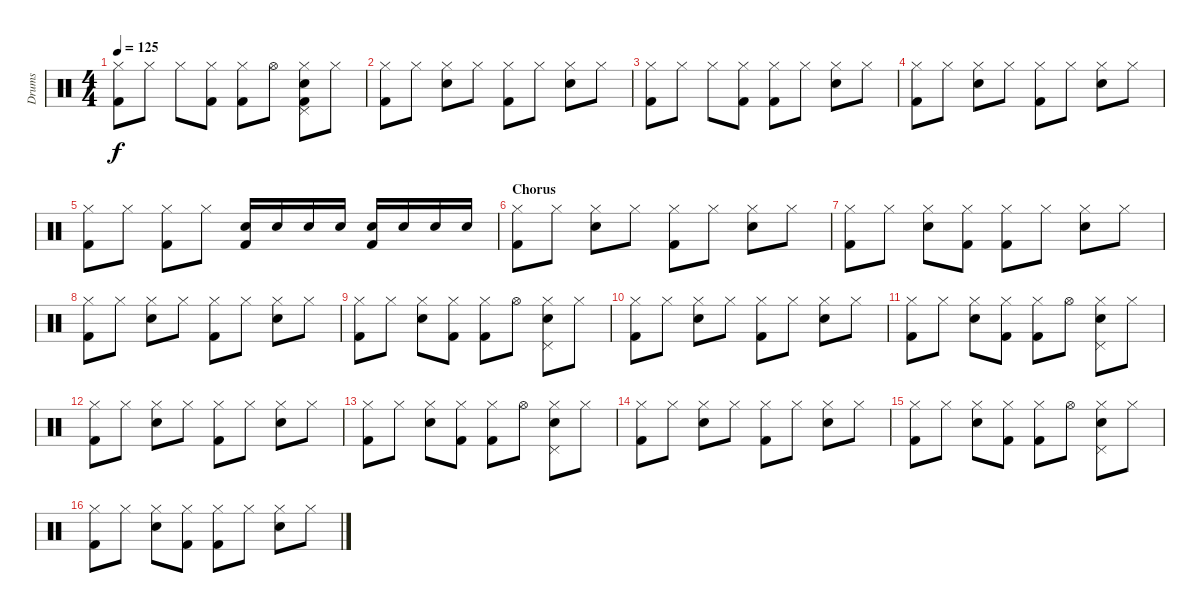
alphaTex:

\track ("Drums" "Drums") {instrument percussion}
\staff {score}
\articulation defaults
\ts (4 4)
\tempo 125
\clef neutral
\ks c
("Hi-Hat (closed)" "Kick (hit) 2").8{dy f} "Hi-Hat (closed)".8 "Hi-Hat (closed)".8 ("Hi-Hat (closed)" "Kick (hit) 2").8 ("Hi-Hat (closed)" "Kick (hit) 2").8 "Hi-Hat (open)".8 ("Hi-Hat (closed)" "Pedal Hi-Hat (hit)" "Snare (hit) 2" "Kick (hit) 2").8 "Hi-Hat (closed)".8 |
("Hi-Hat (closed)" "Kick (hit) 2").8 "Hi-Hat (closed)".8 ("Hi-Hat (closed)" "Snare (hit) 2").8 "Hi-Hat (closed)".8 ("Hi-Hat (closed)" "Kick (hit) 2").8 "Hi-Hat (closed)".8 ("Hi-Hat (closed)" "Snare (hit) 2").8 "Hi-Hat (closed)".8 |
("Hi-Hat (closed)" "Kick (hit) 2").8 "Hi-Hat (closed)".8 "Hi-Hat (closed)".8 ("Hi-Hat (closed)" "Kick (hit) 2").8 ("Hi-Hat (closed)" "Kick (hit) 2").8 "Hi-Hat (closed)".8 ("Hi-Hat (closed)" "Snare (hit) 2").8 "Hi-Hat (closed)".8 |
("Hi-Hat (closed)" "Kick (hit) 2").8 "Hi-Hat (closed)".8 ("Hi-Hat (closed)" "Snare (hit) 2").8 "Hi-Hat (closed)".8 ("Hi-Hat (closed)" "Kick (hit) 2").8 "Hi-Hat (closed)".8 ("Hi-Hat (closed)" "Snare (hit) 2").8 "Hi-Hat (closed)".8 |
("Hi-Hat (closed)" "Kick (hit) 2").8 "Hi-Hat (closed)".8 ("Hi-Hat (closed)" "Kick (hit) 2").8 "Hi-Hat (closed)".8 ("Snare (hit) 2" "Kick (hit) 2").16 "Snare (hit) 2".16 "Snare (hit) 2".16 "Snare (hit) 2".16 ("Snare (hit) 2" "Kick (hit) 2").16 "Snare (hit) 2".16 "Snare (hit) 2".16 "Snare (hit) 2".16 |
\section ("" "Chorus")
("Hi-Hat (closed)" "Kick (hit) 2").8 "Hi-Hat (closed)".8 ("Hi-Hat (closed)" "Snare (hit) 2").8 "Hi-Hat (closed)".8 ("Hi-Hat (closed)" "Kick (hit) 2").8 "Hi-Hat (closed)".8 ("Hi-Hat (closed)" "Snare (hit) 2").8 "Hi-Hat (closed)".8 |
("Hi-Hat (closed)" "Kick (hit) 2").8 "Hi-Hat (closed)".8 ("Hi-Hat (closed)" "Snare (hit) 2").8 ("Hi-Hat (closed)" "Kick (hit) 2").8 ("Hi-Hat (closed)" "Kick (hit) 2").8 "Hi-Hat (closed)".8 ("Hi-Hat (closed)" "Snare (hit) 2").8 "Hi-Hat (closed)".8 |
("Hi-Hat (closed)" "Kick (hit) 2").8 "Hi-Hat (closed)".8 ("Hi-Hat (closed)" "Snare (hit) 2").8 "Hi-Hat (closed)".8 ("Hi-Hat (closed)" "Kick (hit) 2").8 "Hi-Hat (closed)".8 ("Hi-Hat (closed)" "Snare (hit) 2").8 "Hi-Hat (closed)".8 |
("Hi-Hat (closed)" "Kick (hit) 2").8 "Hi-Hat (closed)".8 ("Hi-Hat (closed)" "Snare (hit) 2").8 ("Hi-Hat (closed)" "Kick (hit) 2").8 ("Hi-Hat (closed)" "Kick (hit) 2").8 "Hi-Hat (open)".8 ("Hi-Hat (closed)" "Pedal Hi-Hat (hit)" "Snare (hit) 2").8 "Hi-Hat (closed)".8 |
("Hi-Hat (closed)" "Kick (hit) 2").8 "Hi-Hat (closed)".8 ("Hi-Hat (closed)" "Snare (hit) 2").8 "Hi-Hat (closed)".8 ("Hi-Hat (closed)" "Kick (hit) 2").8 "Hi-Hat (closed)".8 ("Hi-Hat (closed)" "Snare (hit) 2").8 "Hi-Hat (closed)".8 |
("Hi-Hat (closed)" "Kick (hit) 2").8 "Hi-Hat (closed)".8 ("Hi-Hat (closed)" "Snare (hit) 2").8 ("Hi-Hat (closed)" "Kick (hit) 2").8 ("Hi-Hat (closed)" "Kick (hit) 2").8 "Hi-Hat (open)".8 ("Hi-Hat (closed)" "Pedal Hi-Hat (hit)" "Snare (hit) 2").8 "Hi-Hat (closed)".8 |
("Hi-Hat (closed)" "Kick (hit) 2").8 "Hi-Hat (closed)".8 ("Hi-Hat (closed)" "Snare (hit) 2").8 "Hi-Hat (closed)".8 ("Hi-Hat (closed)" "Kick (hit) 2").8 "Hi-Hat (closed)".8 ("Hi-Hat (closed)" "Snare (hit) 2").8 "Hi-Hat (closed)".8 |
("Hi-Hat (closed)" "Kick (hit) 2").8 "Hi-Hat (closed)".8 ("Hi-Hat (closed)" "Snare (hit) 2").8 ("Hi-Hat (closed)" "Kick (hit) 2").8 ("Hi-Hat (closed)" "Kick (hit) 2").8 "Hi-Hat (open)".8 ("Hi-Hat (closed)" "Pedal Hi-Hat (hit)" "Snare (hit) 2").8 "Hi-Hat (closed)".8 |
("Hi-Hat (closed)" "Kick (hit) 2").8 "Hi-Hat (closed)".8 ("Hi-Hat (closed)" "Snare (hit) 2").8 "Hi-Hat (closed)".8 ("Hi-Hat (closed)" "Kick (hit) 2").8 "Hi-Hat (closed)".8 ("Hi-Hat (closed)" "Snare (hit) 2").8 "Hi-Hat (closed)".8 |
("Hi-Hat (closed)" "Kick (hit) 2").8 "Hi-Hat (closed)".8 ("Hi-Hat (closed)" "Snare (hit) 2").8 ("Hi-Hat (closed)" "Kick (hit) 2").8 ("Hi-Hat (closed)" "Kick (hit) 2").8 "Hi-Hat (open)".8 ("Hi-Hat (closed)" "Pedal Hi-Hat (hit)" "Snare (hit) 2").8 "Hi-Hat (closed)".8 |
("Hi-Hat (closed)" "Kick (hit) 2").8 "Hi-Hat (closed)".8 ("Hi-Hat (closed)" "Snare (hit) 2").8 ("Hi-Hat (closed)" "Kick (hit) 2").8 ("Hi-Hat (closed)" "Kick (hit) 2").8 "Hi-Hat (closed)".8 ("Hi-Hat (closed)" "Snare (hit) 2").8 "Hi-Hat (closed)".8
